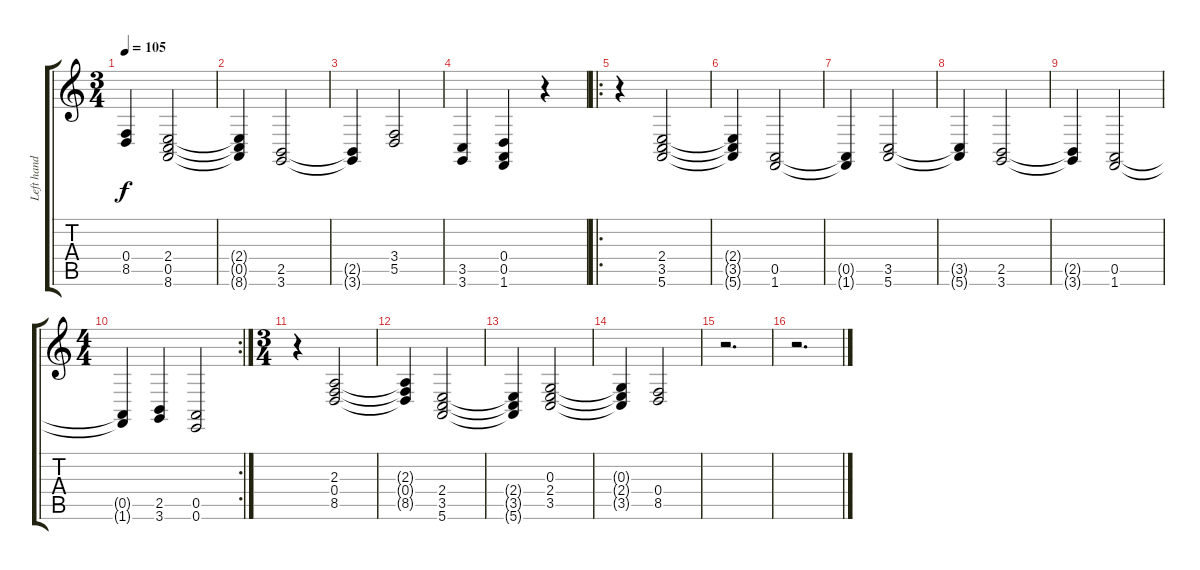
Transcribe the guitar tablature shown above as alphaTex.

\track ("Left hand" "Left hand") {instrument brightacousticpiano}
\staff {score tabs}
\tuning (E4 B3 G3 D3 A2 E2) {hide}
\ts (3 4)
\tempo 105
\clef g2
\ks c
(0.4{t} 8.5{t}).4{dy f} (2.4 0.5 8.6).2 |
(2.4{t} 0.5{t} 8.6{t}).4 (2.5 3.6).2 |
(2.5{t} 3.6{t}).4 (3.4 5.5).2 |
(3.5 3.6).4 (0.4 0.5 1.6).4 r.4 |
\ro
r.4 (2.4 3.5 5.6).2 |
(2.4{t} 3.5{t} 5.6{t}).4 (0.5 1.6).2 |
(0.5{t} 1.6{t}).4 (3.5 5.6).2 |
(3.5{t} 5.6{t}).4 (2.5 3.6).2 |
(2.5{t} 3.6{t}).4 (0.5 1.6).2 |
\rc 2
\ts (4 4)
(0.5{t} 1.6{t}).4 (2.5 3.6).4 (0.5 0.6).2 |
\ts (3 4)
r.4 (2.3 0.4 8.5).2 |
(2.3{t} 0.4{t} 8.5{t}).4 (2.4 3.5 5.6).2 |
(2.4{t} 3.5{t} 5.6{t}).4 (0.3 2.4 3.5).2 |
(0.3{t} 2.4{t} 3.5{t}).4 (0.4 8.5).2 |
r.2{d} |
r.2{d}
